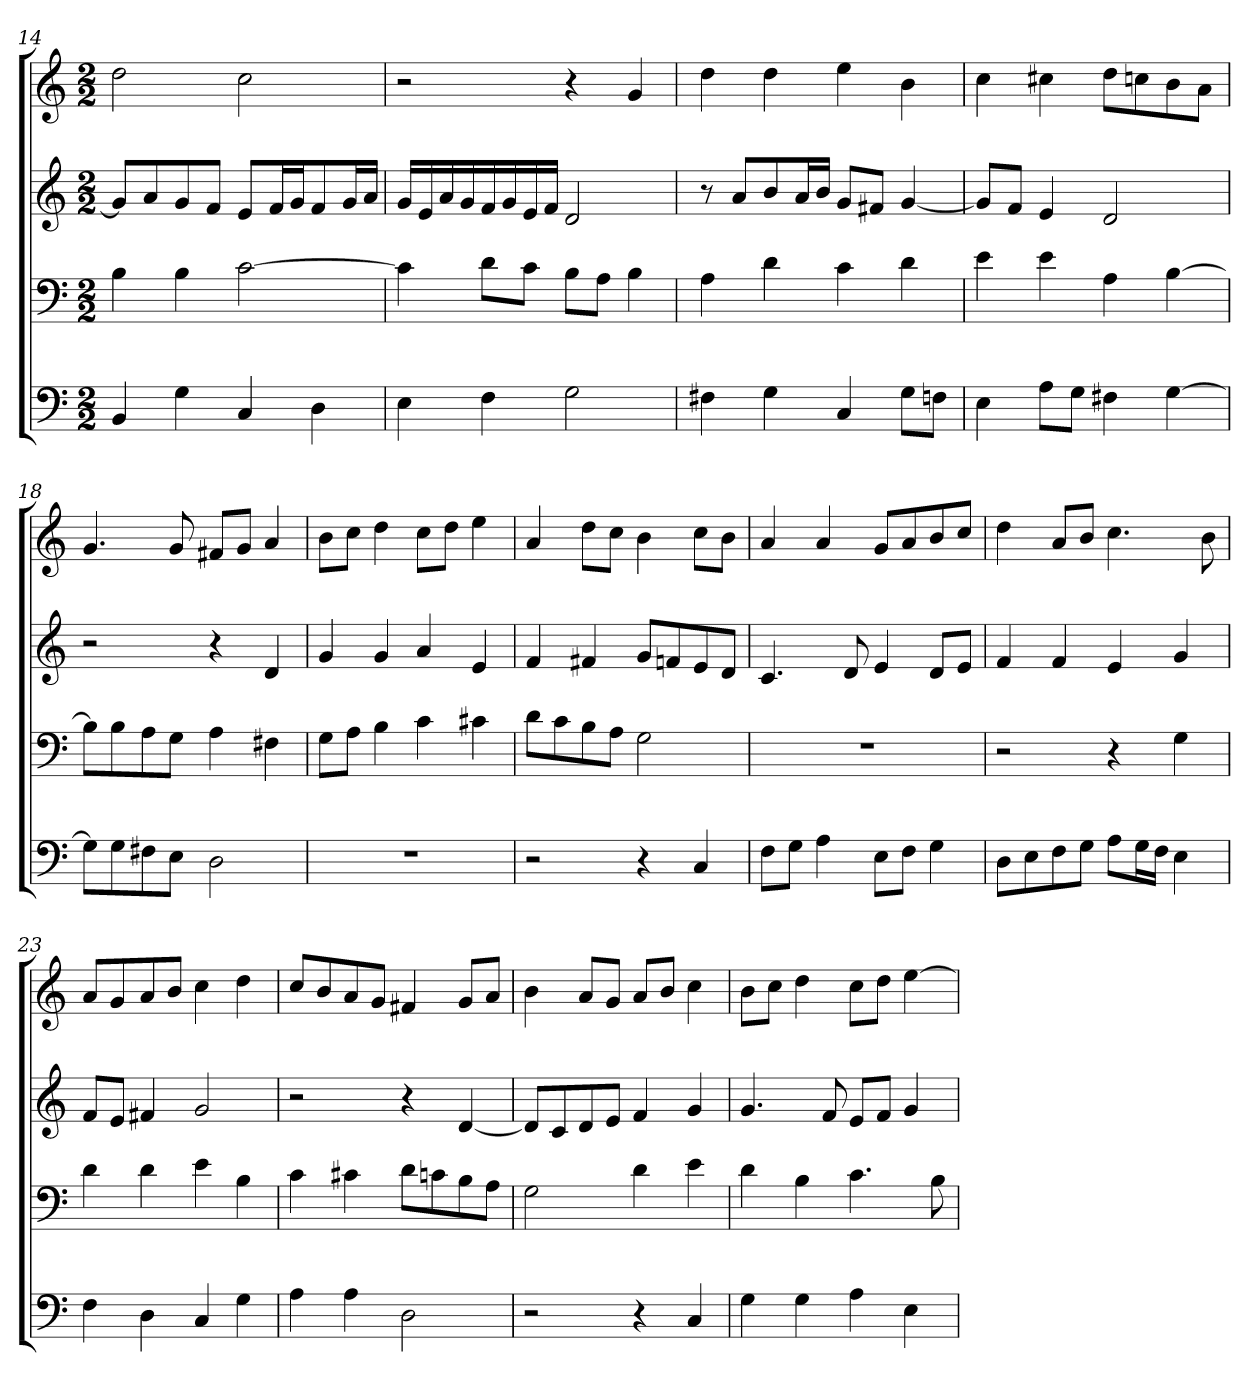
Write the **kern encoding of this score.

**kern	**kern	**kern	**kern
*part4	*part3	*part2	*part1
*staff4	*staff3	*staff2	*staff1
*clefF4	*clefF4	*clefG2	*clefG2
*k[]	*k[]	*k[]	*k[]
*G:mix	*G:mix	*G:mix	*G:mix
*M2/2	*M2/2	*M2/2	*M2/2
=14	=14	=14	=14
4BB	4B	8g/L]	2dd
.	.	8a/	.
4G	4B	8g/	.
.	.	8f/J	.
4C	[2c	8e/L	2cc
.	.	16f/L	.
.	.	16g/J	.
4D	.	8f/	.
.	.	16g/L	.
.	.	16a/JJ	.
=15	=15	=15	=15
4E	4c]	16g/LL	2r
.	.	16e/	.
.	.	16a/	.
.	.	16g/	.
4F	8d\L	16f/	.
.	.	16g/	.
.	8c\J	16e/	.
.	.	16f/JJ	.
2G	8B\L	2d	4r
.	8A\J	.	.
.	4B	.	4g
=16	=16	=16	=16
4F#X	4A	8r	4dd
.	.	8a/L	.
4G	4d	8b/	4dd
.	.	16a/L	.
.	.	16b/JJ	.
4C	4c	8g/L	4ee
.	.	8f#X/J	.
8G\L	4d	[4g	4b
8Fn\J	.	.	.
=17	=17	=17	=17
4E	4e	8g/L]	4cc
.	.	8f/J	.
8A\L	4e	4e	4cc#X
8G\J	.	.	.
4F#X	4A	2d	8dd\L
.	.	.	8ccn\
[4G	[4B	.	8b\
.	.	.	8a\J
=18	=18	=18	=18
8G\L]	8B\L]	2r	4.g
8G\	8B\	.	.
8F#X\	8A\	.	.
8E\J	8G\J	.	8g
2D	4A	4r	8f#X/L
.	.	.	8g/J
.	4F#X	4d	4a
=19	=19	=19	=19
1r	8G\L	4g	8b\L
.	8A\J	.	8cc\J
.	4B	4g	4dd
.	4c	4a	8cc\L
.	.	.	8dd\J
.	4c#X	4e	4ee
=20	=20	=20	=20
2r	8d\L	4f	4a
.	8c\	.	.
.	8B\	4f#X	8dd\L
.	8A\J	.	8cc\J
4r	2G	8g/L	4b
.	.	8fn/	.
4C	.	8e/	8cc\L
.	.	8d/J	8b\J
=21	=21	=21	=21
8F\L	1r	4.c	4a
8G\J	.	.	.
4A	.	.	4a
.	.	8d	.
8E\L	.	4e	8g/L
8F\J	.	.	8a/
4G	.	8d/L	8b/
.	.	8e/J	8cc/J
=22	=22	=22	=22
8D\L	2r	4f	4dd
8E\	.	.	.
8F\	.	4f	8a/L
8G\J	.	.	8b/J
8A\L	4r	4e	4.cc
16G\L	.	.	.
16F\JJ	.	.	.
4E	4G	4g	.
.	.	.	8b
=23	=23	=23	=23
4F	4d	8f/L	8a/L
.	.	8e/J	8g/
4D	4d	4f#X	8a/
.	.	.	8b/J
4C	4e	2g	4cc
4G	4B	.	4dd
=24	=24	=24	=24
4A	4c	2r	8cc/L
.	.	.	8b/
4A	4c#X	.	8a/
.	.	.	8g/J
2D	8d\L	4r	4f#X
.	8cn\	.	.
.	8B\	[4d	8g/L
.	8A\J	.	8a/J
=25	=25	=25	=25
2r	2G	8d/L]	4b
.	.	8c/	.
.	.	8d/	8a/L
.	.	8e/J	8g/J
4r	4d	4f	8a/L
.	.	.	8b/J
4C	4e	4g	4cc
=26	=26	=26	=26
4G	4d	4.g	8b\L
.	.	.	8cc\J
4G	4B	.	4dd
.	.	8f	.
4A	4.c	8e/L	8cc\L
.	.	8f/J	8dd\J
4E	.	4g	[4ee
.	8B	.	.
=	=	=	=
*-	*-	*-	*-
